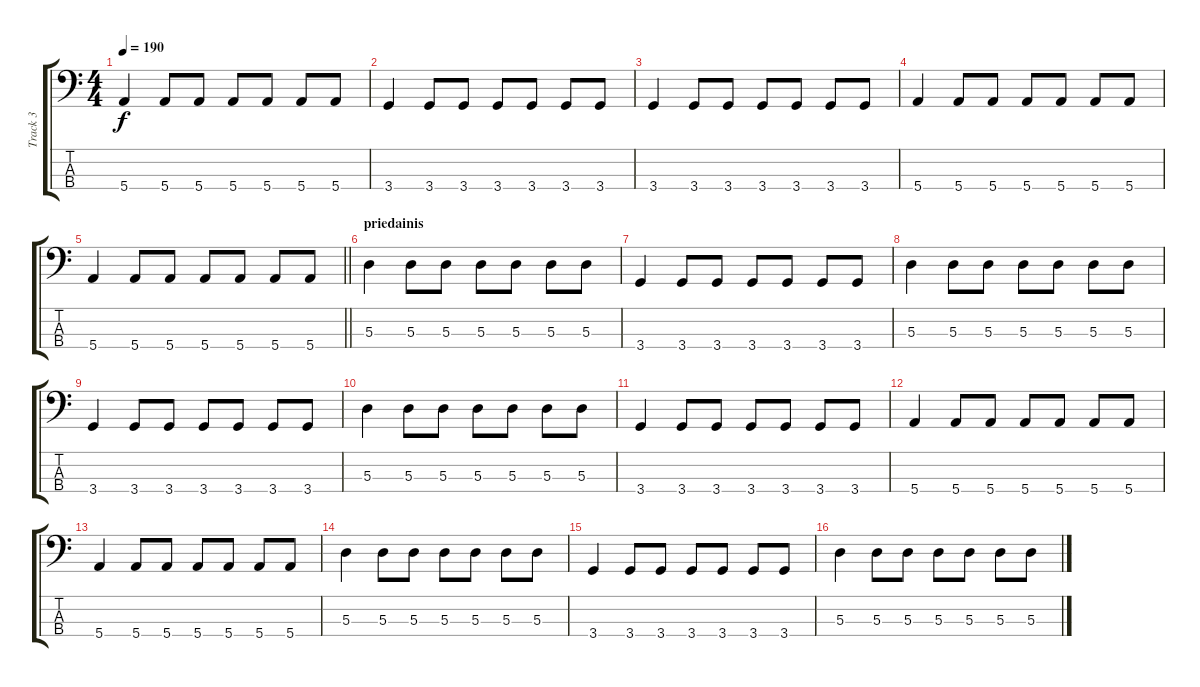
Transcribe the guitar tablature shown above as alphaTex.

\track ("Track 3" "Track 3") {instrument electricbassfinger}
\staff {score tabs}
\tuning (G2 D2 A1 E1) {hide}
\ts (4 4)
\tempo 190
\clef f4
\ks c
5.4.4{dy f} 5.4.8 5.4.8 5.4.8 5.4.8 5.4.8 5.4.8 |
3.4.4 3.4.8 3.4.8 3.4.8 3.4.8 3.4.8 3.4.8 |
3.4.4 3.4.8 3.4.8 3.4.8 3.4.8 3.4.8 3.4.8 |
5.4.4 5.4.8 5.4.8 5.4.8 5.4.8 5.4.8 5.4.8 |
\barLineRight lightlight
5.4.4 5.4.8 5.4.8 5.4.8 5.4.8 5.4.8 5.4.8 |
\section ("" "priedainis")
5.3.4 5.3.8 5.3.8 5.3.8 5.3.8 5.3.8 5.3.8 |
3.4.4 3.4.8 3.4.8 3.4.8 3.4.8 3.4.8 3.4.8 |
5.3.4 5.3.8 5.3.8 5.3.8 5.3.8 5.3.8 5.3.8 |
3.4.4 3.4.8 3.4.8 3.4.8 3.4.8 3.4.8 3.4.8 |
5.3.4 5.3.8 5.3.8 5.3.8 5.3.8 5.3.8 5.3.8 |
3.4.4 3.4.8 3.4.8 3.4.8 3.4.8 3.4.8 3.4.8 |
5.4.4 5.4.8 5.4.8 5.4.8 5.4.8 5.4.8 5.4.8 |
5.4.4 5.4.8 5.4.8 5.4.8 5.4.8 5.4.8 5.4.8 |
5.3.4 5.3.8 5.3.8 5.3.8 5.3.8 5.3.8 5.3.8 |
3.4.4 3.4.8 3.4.8 3.4.8 3.4.8 3.4.8 3.4.8 |
5.3.4 5.3.8 5.3.8 5.3.8 5.3.8 5.3.8 5.3.8
